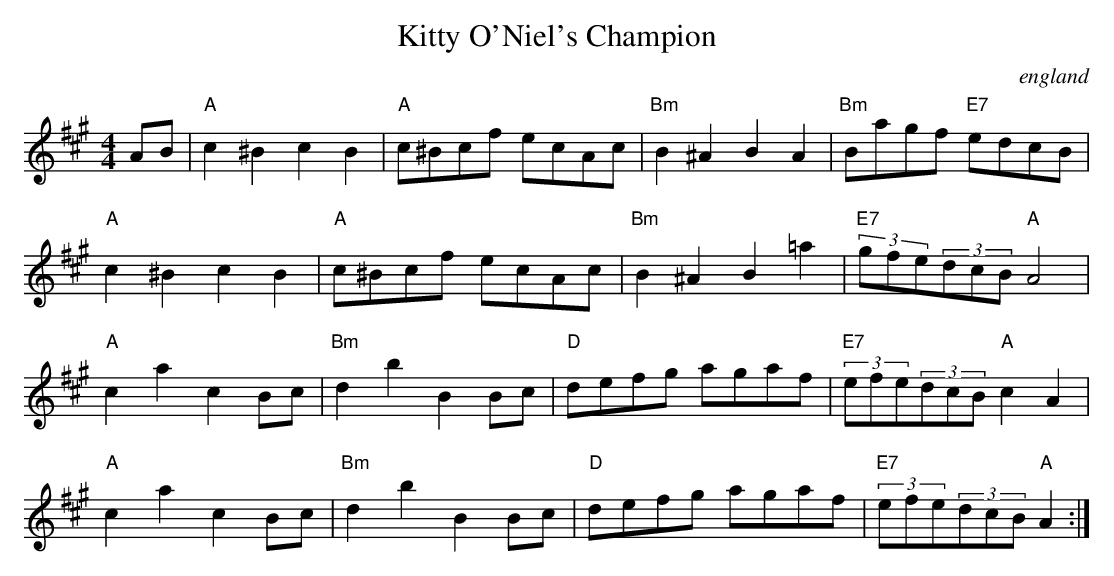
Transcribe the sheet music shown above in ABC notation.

X:1
T:Kitty O'Niel's Champion
O:england
M:4/4
L:1/8
K:A
AB|"A"c2^B2 c2B2|"A"c^Bcf ecAc|"Bm"B2^A2 B2A2|"Bm"Bagf "E7"edcB|
"A"c2^B2 c2B2|"A"c^Bcf ecAc|"Bm"B2^A2 B2=a2|"E7"(3gfe(3dcB "A"A4|
"A"c2a2 c2Bc|"Bm"d2b2 B2Bc|"D"defg agaf|"E7"(3efe(3dcB "A"c2A2|
"A"c2a2 c2Bc|"Bm"d2b2 B2Bc|"D"defg agaf|"E7"(3efe(3dcB "A"A2:|
